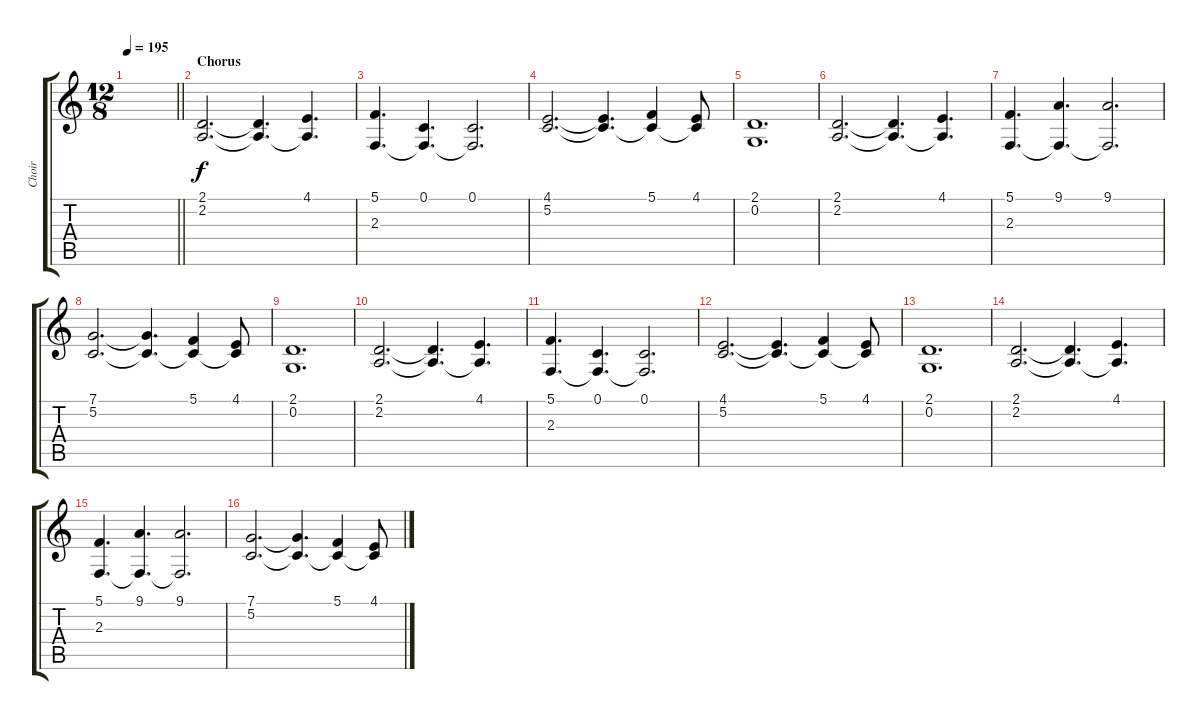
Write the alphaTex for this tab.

\track ("Choir" "Choir") {instrument choiraahs}
\staff {score tabs}
\tuning (C4 G3 Eb3 Bb2 F2 C2) {hide}
\ts (12 8)
\tempo 195
\clef g2
\barLineRight lightlight
\ks c
|
\section ("" "Chorus")
(2.1 2.2).2{d} (2.1{t} 2.2{t}).4{d} (4.1 2.2{t}).4{d} |
(5.1 2.3).4{d} (0.1 2.3{t}).4{d} (0.1 2.3{t}).2{d} |
(4.1 5.2).2{d} (4.1{t} 5.2{t}).4{d} (5.1 5.2{t}).4 (4.1 5.2{t}).8 |
(2.1 0.2).1{d} |
(2.1 2.2).2{d} (2.1{t} 2.2{t}).4{d} (4.1 2.2{t}).4{d} |
(5.1 2.3).4{d} (9.1 2.3{t}).4{d} (9.1 2.3{t}).2{d} |
(7.1 5.2).2{d} (7.1{t} 5.2{t}).4{d} (5.1 5.2{t}).4 (4.1 5.2{t}).8 |
(2.1 0.2).1{d} |
(2.1 2.2).2{d} (2.1{t} 2.2{t}).4{d} (4.1 2.2{t}).4{d} |
(5.1 2.3).4{d} (0.1 2.3{t}).4{d} (0.1 2.3{t}).2{d} |
(4.1 5.2).2{d} (4.1{t} 5.2{t}).4{d} (5.1 5.2{t}).4 (4.1 5.2{t}).8 |
(2.1 0.2).1{d} |
(2.1 2.2).2{d} (2.1{t} 2.2{t}).4{d} (4.1 2.2{t}).4{d} |
(5.1 2.3).4{d} (9.1 2.3{t}).4{d} (9.1 2.3{t}).2{d} |
(7.1 5.2).2{d} (7.1{t} 5.2{t}).4{d} (5.1 5.2{t}).4 (4.1 5.2{t}).8
